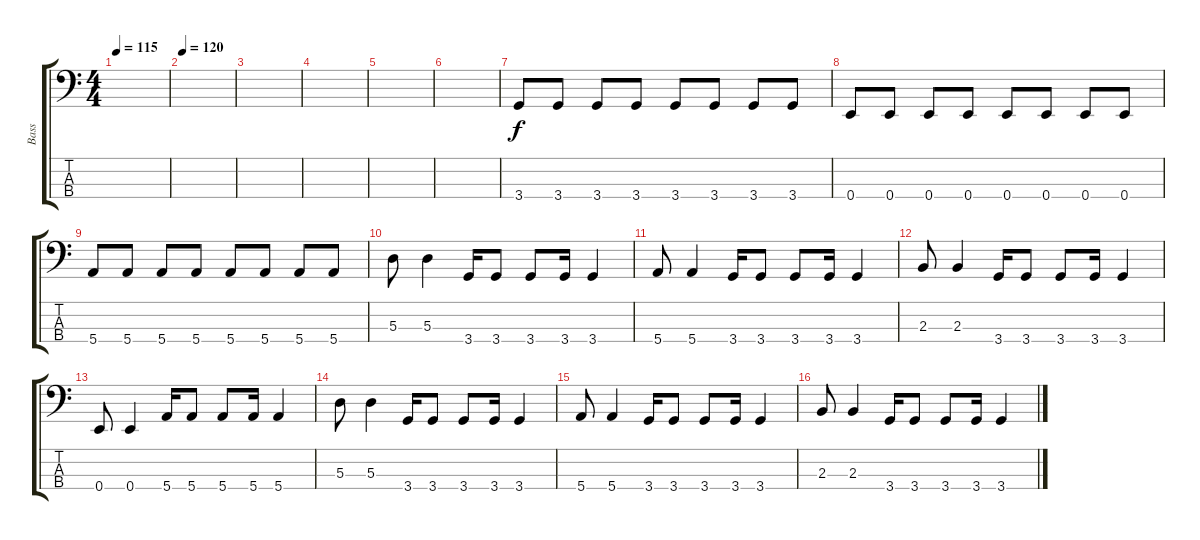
\track ("Bass" "Bass") {instrument electricbassfinger}
\staff {score tabs}
\tuning (G2 D2 A1 E1) {hide}
\ts (4 4)
\tempo 115
\clef f4
\ks c
|
\tempo 120
|
|
|
|
|
3.4.8 3.4.8 3.4.8 3.4.8 3.4.8 3.4.8 3.4.8 3.4.8 |
0.4.8 0.4.8 0.4.8 0.4.8 0.4.8 0.4.8 0.4.8 0.4.8 |
5.4.8 5.4.8 5.4.8 5.4.8 5.4.8 5.4.8 5.4.8 5.4.8 |
5.3.8 5.3.4 3.4.16 3.4.8 3.4.8 3.4.16 3.4.4 |
5.4.8 5.4.4 3.4.16 3.4.8 3.4.8 3.4.16 3.4.4 |
2.3.8 2.3.4 3.4.16 3.4.8 3.4.8 3.4.16 3.4.4 |
0.4.8 0.4.4 5.4.16 5.4.8 5.4.8 5.4.16 5.4.4 |
5.3.8 5.3.4 3.4.16 3.4.8 3.4.8 3.4.16 3.4.4 |
5.4.8 5.4.4 3.4.16 3.4.8 3.4.8 3.4.16 3.4.4 |
2.3.8 2.3.4 3.4.16 3.4.8 3.4.8 3.4.16 3.4.4
